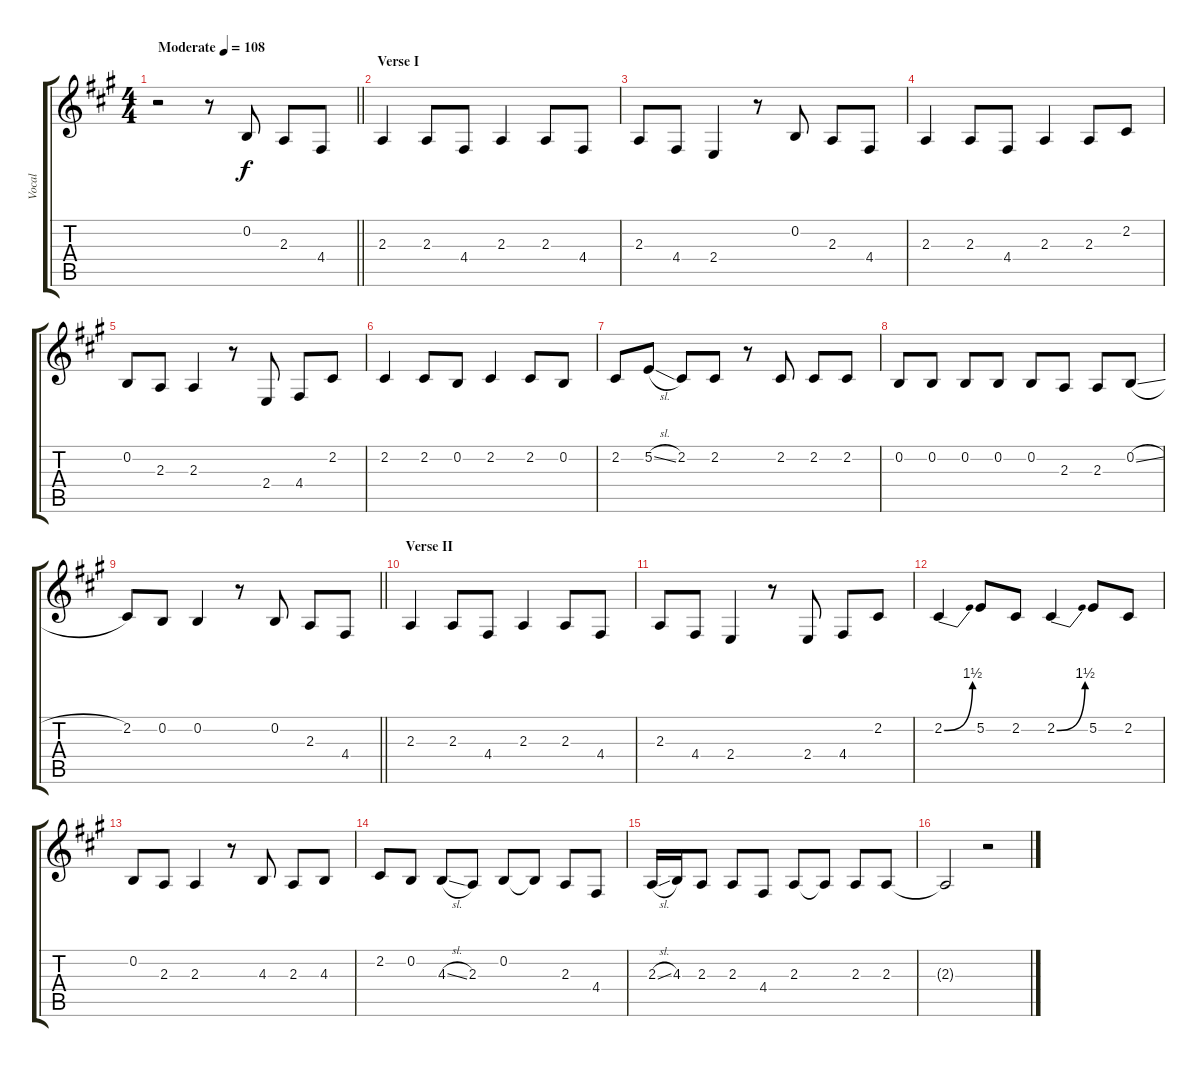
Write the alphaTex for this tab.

\track ("Vocal" "Vocal") {instrument pad1newage}
\staff {score tabs}
\tuning (E4 B3 G3 D3 A2 E2) {hide}
\ts (4 4)
\tempo (108 "Moderate")
\clef g2
\barLineRight lightlight
\ks a
r.2{dy f instrument pad1newage} r.8 0.2.8{lyrics (0 "") lyrics (1 "") lyrics (2 "") lyrics (3 "") lyrics (4 "")} 2.3.8{lyrics (0 "") lyrics (1 "") lyrics (2 "") lyrics (3 "") lyrics (4 "")} 4.4.8{lyrics (0 "") lyrics (1 "") lyrics (2 "") lyrics (3 "") lyrics (4 "")} |
\section ("" "Verse I")
2.3.4{lyrics (0 "") lyrics (1 "") lyrics (2 "") lyrics (3 "") lyrics (4 "")} 2.3.8{lyrics (0 "") lyrics (1 "") lyrics (2 "") lyrics (3 "") lyrics (4 "")} 4.4.8{lyrics (0 "") lyrics (1 "") lyrics (2 "") lyrics (3 "") lyrics (4 "")} 2.3.4{lyrics (0 "") lyrics (1 "") lyrics (2 "") lyrics (3 "") lyrics (4 "")} 2.3.8{lyrics (0 "") lyrics (1 "") lyrics (2 "") lyrics (3 "") lyrics (4 "")} 4.4.8{lyrics (0 "") lyrics (1 "") lyrics (2 "") lyrics (3 "") lyrics (4 "")} |
2.3.8{lyrics (0 "") lyrics (1 "") lyrics (2 "") lyrics (3 "") lyrics (4 "")} 4.4.8{lyrics (0 "") lyrics (1 "") lyrics (2 "") lyrics (3 "") lyrics (4 "")} 2.4.4{lyrics (0 "") lyrics (1 "") lyrics (2 "") lyrics (3 "") lyrics (4 "")} r.8 0.2.8{lyrics (0 "") lyrics (1 "") lyrics (2 "") lyrics (3 "") lyrics (4 "")} 2.3.8{lyrics (0 "") lyrics (1 "") lyrics (2 "") lyrics (3 "") lyrics (4 "")} 4.4.8{lyrics (0 "") lyrics (1 "") lyrics (2 "") lyrics (3 "") lyrics (4 "")} |
2.3.4{lyrics (0 "") lyrics (1 "") lyrics (2 "") lyrics (3 "") lyrics (4 "")} 2.3.8{lyrics (0 "") lyrics (1 "") lyrics (2 "") lyrics (3 "") lyrics (4 "")} 4.4.8{lyrics (0 "") lyrics (1 "") lyrics (2 "") lyrics (3 "") lyrics (4 "")} 2.3.4{lyrics (0 "") lyrics (1 "") lyrics (2 "") lyrics (3 "") lyrics (4 "")} 2.3.8{lyrics (0 "") lyrics (1 "") lyrics (2 "") lyrics (3 "") lyrics (4 "")} 2.2.8{lyrics (0 "") lyrics (1 "") lyrics (2 "") lyrics (3 "") lyrics (4 "")} |
0.2.8{lyrics (0 "") lyrics (1 "") lyrics (2 "") lyrics (3 "") lyrics (4 "")} 2.3.8{lyrics (0 "") lyrics (1 "") lyrics (2 "") lyrics (3 "") lyrics (4 "")} 2.3.4{lyrics (0 "") lyrics (1 "") lyrics (2 "") lyrics (3 "") lyrics (4 "")} r.8 2.4.8{lyrics (0 "") lyrics (1 "") lyrics (2 "") lyrics (3 "") lyrics (4 "")} 4.4.8{lyrics (0 "") lyrics (1 "") lyrics (2 "") lyrics (3 "") lyrics (4 "")} 2.2.8{lyrics (0 "") lyrics (1 "") lyrics (2 "") lyrics (3 "") lyrics (4 "")} |
2.2.4{lyrics (0 "") lyrics (1 "") lyrics (2 "") lyrics (3 "") lyrics (4 "")} 2.2.8{lyrics (0 "") lyrics (1 "") lyrics (2 "") lyrics (3 "") lyrics (4 "")} 0.2.8{lyrics (0 "") lyrics (1 "") lyrics (2 "") lyrics (3 "") lyrics (4 "")} 2.2.4{lyrics (0 "") lyrics (1 "") lyrics (2 "") lyrics (3 "") lyrics (4 "")} 2.2.8{lyrics (0 "") lyrics (1 "") lyrics (2 "") lyrics (3 "") lyrics (4 "")} 0.2.8{lyrics (0 "") lyrics (1 "") lyrics (2 "") lyrics (3 "") lyrics (4 "")} |
2.2.8{lyrics (0 "") lyrics (1 "") lyrics (2 "") lyrics (3 "") lyrics (4 "")} 5.2{sl}.8{lyrics (0 "") lyrics (1 "") lyrics (2 "") lyrics (3 "") lyrics (4 "")} 2.2.8{lyrics (0 "") lyrics (1 "") lyrics (2 "") lyrics (3 "") lyrics (4 "")} 2.2.8{lyrics (0 "") lyrics (1 "") lyrics (2 "") lyrics (3 "") lyrics (4 "")} r.8 2.2.8{lyrics (0 "") lyrics (1 "") lyrics (2 "") lyrics (3 "") lyrics (4 "")} 2.2.8{lyrics (0 "") lyrics (1 "") lyrics (2 "") lyrics (3 "") lyrics (4 "")} 2.2.8{lyrics (0 "") lyrics (1 "") lyrics (2 "") lyrics (3 "") lyrics (4 "")} |
0.2.8{lyrics (0 "") lyrics (1 "") lyrics (2 "") lyrics (3 "") lyrics (4 "")} 0.2.8{lyrics (0 "") lyrics (1 "") lyrics (2 "") lyrics (3 "") lyrics (4 "")} 0.2.8{lyrics (0 "") lyrics (1 "") lyrics (2 "") lyrics (3 "") lyrics (4 "")} 0.2.8{lyrics (0 "") lyrics (1 "") lyrics (2 "") lyrics (3 "") lyrics (4 "")} 0.2.8{lyrics (0 "") lyrics (1 "") lyrics (2 "") lyrics (3 "") lyrics (4 "")} 2.3.8{lyrics (0 "") lyrics (1 "") lyrics (2 "") lyrics (3 "") lyrics (4 "")} 2.3.8{lyrics (0 "") lyrics (1 "") lyrics (2 "") lyrics (3 "") lyrics (4 "")} 0.2{sl}.8{lyrics (0 "") lyrics (1 "") lyrics (2 "") lyrics (3 "") lyrics (4 "")} |
\barLineRight lightlight
2.2.8{txt "" lyrics (0 "") lyrics (1 "") lyrics (2 "") lyrics (3 "") lyrics (4 "")} 0.2.8{lyrics (0 "") lyrics (1 "") lyrics (2 "") lyrics (3 "") lyrics (4 "")} 0.2.4{lyrics (0 "") lyrics (1 "") lyrics (2 "") lyrics (3 "") lyrics (4 "")} r.8 0.2.8{lyrics (0 "") lyrics (1 "") lyrics (2 "") lyrics (3 "") lyrics (4 "")} 2.3.8{lyrics (0 "") lyrics (1 "") lyrics (2 "") lyrics (3 "") lyrics (4 "")} 4.4.8{lyrics (0 "") lyrics (1 "") lyrics (2 "") lyrics (3 "") lyrics (4 "")} |
\section ("" "Verse II")
2.3.4{lyrics (0 "") lyrics (1 "") lyrics (2 "") lyrics (3 "") lyrics (4 "")} 2.3.8{lyrics (0 "") lyrics (1 "") lyrics (2 "") lyrics (3 "") lyrics (4 "")} 4.4.8{lyrics (0 "") lyrics (1 "") lyrics (2 "") lyrics (3 "") lyrics (4 "")} 2.3.4{lyrics (0 "") lyrics (1 "") lyrics (2 "") lyrics (3 "") lyrics (4 "")} 2.3.8{lyrics (0 "") lyrics (1 "") lyrics (2 "") lyrics (3 "") lyrics (4 "")} 4.4.8{lyrics (0 "") lyrics (1 "") lyrics (2 "") lyrics (3 "") lyrics (4 "")} |
2.3.8{lyrics (0 "") lyrics (1 "") lyrics (2 "") lyrics (3 "") lyrics (4 "")} 4.4.8{lyrics (0 "") lyrics (1 "") lyrics (2 "") lyrics (3 "") lyrics (4 "")} 2.4.4{lyrics (0 "") lyrics (1 "") lyrics (2 "") lyrics (3 "") lyrics (4 "")} r.8 2.4.8{lyrics (0 "") lyrics (1 "") lyrics (2 "") lyrics (3 "") lyrics (4 "")} 4.4.8{lyrics (0 "") lyrics (1 "") lyrics (2 "") lyrics (3 "") lyrics (4 "")} 2.2.8{lyrics (0 "") lyrics (1 "") lyrics (2 "") lyrics (3 "") lyrics (4 "")} |
2.2{be (bend 0 0 60 6)}.4{lyrics (0 "") lyrics (1 "") lyrics (2 "") lyrics (3 "") lyrics (4 "")} 5.2.8{lyrics (0 "") lyrics (1 "") lyrics (2 "") lyrics (3 "") lyrics (4 "")} 2.2.8{lyrics (0 "") lyrics (1 "") lyrics (2 "") lyrics (3 "") lyrics (4 "")} 2.2{be (bend 0 0 60 6)}.4{lyrics (0 "") lyrics (1 "") lyrics (2 "") lyrics (3 "") lyrics (4 "")} 5.2.8{lyrics (0 "") lyrics (1 "") lyrics (2 "") lyrics (3 "") lyrics (4 "")} 2.2.8{lyrics (0 "") lyrics (1 "") lyrics (2 "") lyrics (3 "") lyrics (4 "")} |
0.2.8{lyrics (0 "") lyrics (1 "") lyrics (2 "") lyrics (3 "") lyrics (4 "")} 2.3.8{lyrics (0 "") lyrics (1 "") lyrics (2 "") lyrics (3 "") lyrics (4 "")} 2.3.4{lyrics (0 "") lyrics (1 "") lyrics (2 "") lyrics (3 "") lyrics (4 "")} r.8 4.3.8{lyrics (0 "") lyrics (1 "") lyrics (2 "") lyrics (3 "") lyrics (4 "")} 2.3.8{lyrics (0 "") lyrics (1 "") lyrics (2 "") lyrics (3 "") lyrics (4 "")} 4.3.8{lyrics (0 "") lyrics (1 "") lyrics (2 "") lyrics (3 "") lyrics (4 "")} |
2.2.8{lyrics (0 "") lyrics (1 "") lyrics (2 "") lyrics (3 "") lyrics (4 "")} 0.2.8{lyrics (0 "") lyrics (1 "") lyrics (2 "") lyrics (3 "") lyrics (4 "")} 4.3{sl}.8{lyrics (0 "") lyrics (1 "") lyrics (2 "") lyrics (3 "") lyrics (4 "")} 2.3.8{lyrics (0 "") lyrics (1 "") lyrics (2 "") lyrics (3 "") lyrics (4 "")} 0.2.8{lyrics (0 "") lyrics (1 "") lyrics (2 "") lyrics (3 "") lyrics (4 "")} 0.2{t}.8{lyrics (0 "") lyrics (1 "") lyrics (2 "") lyrics (3 "") lyrics (4 "")} 2.3.8{lyrics (0 "") lyrics (1 "") lyrics (2 "") lyrics (3 "") lyrics (4 "")} 4.4.8{lyrics (0 "") lyrics (1 "") lyrics (2 "") lyrics (3 "") lyrics (4 "")} |
2.3{sl}.16{lyrics (0 "") lyrics (1 "") lyrics (2 "") lyrics (3 "") lyrics (4 "")} 4.3.16{lyrics (0 "") lyrics (1 "") lyrics (2 "") lyrics (3 "") lyrics (4 "")} 2.3.8{lyrics (0 "") lyrics (1 "") lyrics (2 "") lyrics (3 "") lyrics (4 "")} 2.3.8{lyrics (0 "") lyrics (1 "") lyrics (2 "") lyrics (3 "") lyrics (4 "")} 4.4.8{lyrics (0 "") lyrics (1 "") lyrics (2 "") lyrics (3 "") lyrics (4 "")} 2.3.8{lyrics (0 "") lyrics (1 "") lyrics (2 "") lyrics (3 "") lyrics (4 "")} 2.3{t}.8{lyrics (0 "") lyrics (1 "") lyrics (2 "") lyrics (3 "") lyrics (4 "")} 2.3.8{lyrics (0 "") lyrics (1 "") lyrics (2 "") lyrics (3 "") lyrics (4 "")} 2.3.8{lyrics (0 "") lyrics (1 "") lyrics (2 "") lyrics (3 "") lyrics (4 "")} |
2.3{t}.2{lyrics (0 "") lyrics (1 "") lyrics (2 "") lyrics (3 "") lyrics (4 "")} r.2
